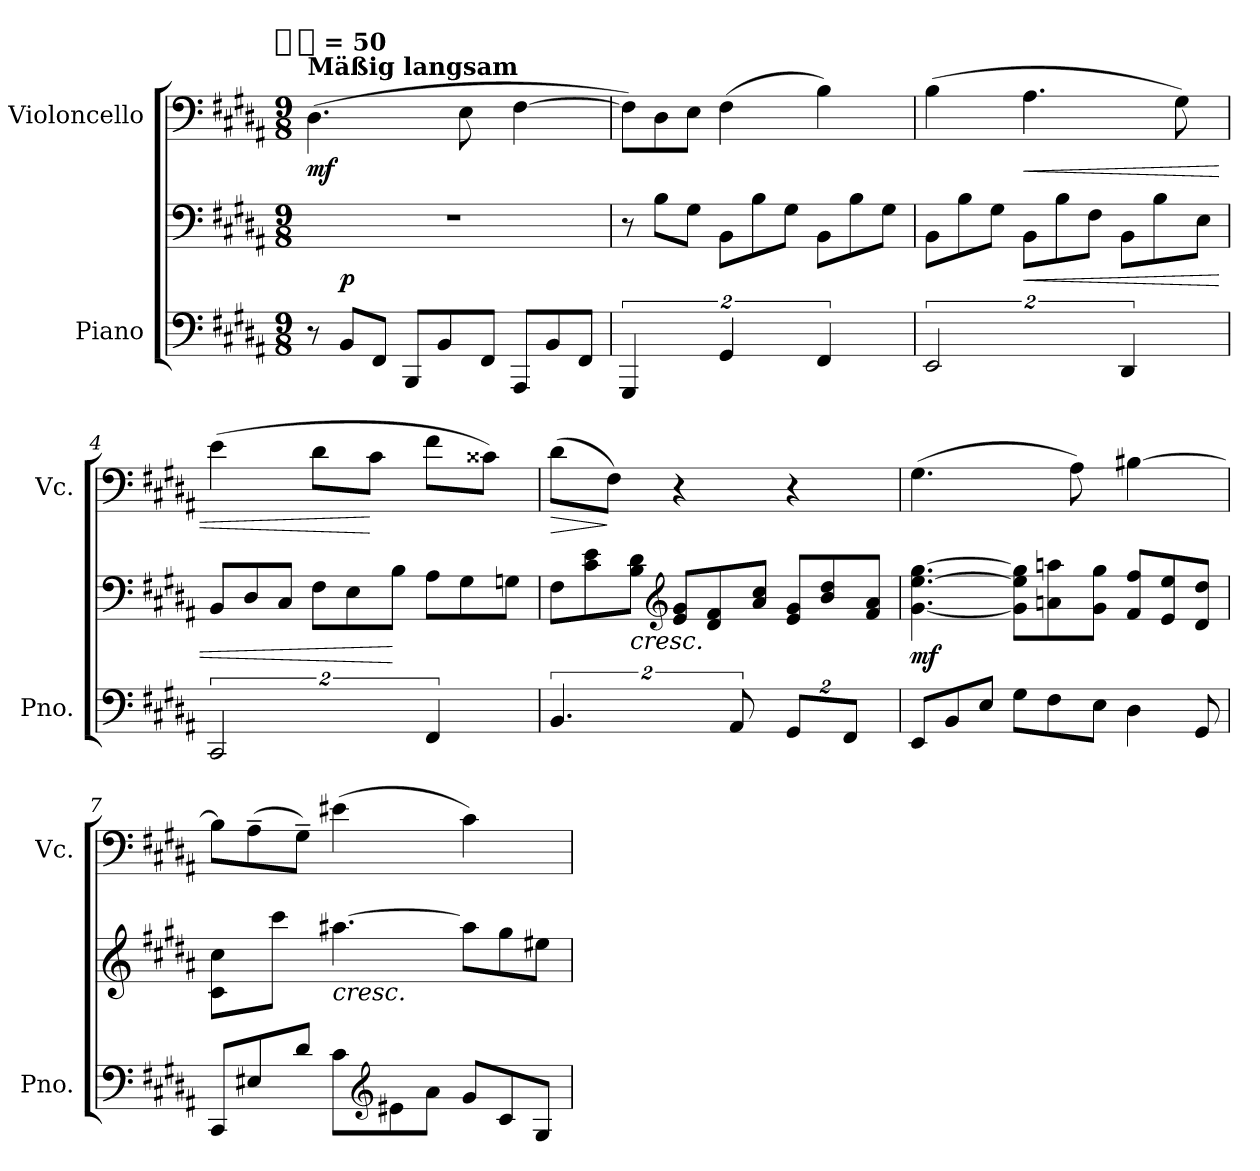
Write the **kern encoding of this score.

**kern	**kern	**dynam	**kern	**dynam
*part2	*part2	*part2	*part1	*part1
*staff3	*staff2	*staff2/3	*staff1	*staff1
*I"Piano	*	*	*I"Violoncello	*
*I'Pno.	*	*	*I'Vc.	*
*clefF4	*clefF4	*	*clefF4	*
*k[f#c#g#d#a#]	*k[f#c#g#d#a#]	*	*k[f#c#g#d#a#]	*
*B:	*B:	*	*B:	*
!!LO:TX:omd:t=[quarter-dot] = 50
*M9/8	*M9/8	*	*M9/8	*
*MM75	*MM75	*	*MM60	*
*	*	*	*Xtuplet	*
=1	=1	=1	=1	=1
*	*^	*	*	*
!	!	!	!	!LO:TX:a:B:t=Mäßig langsam	!
8r	8%9r	8ryy	.	(8%3.D#	mf
8BBL	.	1ryy	p	.	.
8FF#J	.	.	.	.	.
8BBBL	.	.	.	.	.
8BB	.	.	.	.	.
.	.	.	.	16%3E	.
8FF#J	.	.	.	.	.
8AAA#L	.	.	.	[8%3F#	.
8BB	.	.	.	.	.
8FF#J	.	.	.	.	.
=2	=2	=2	=2	=2	=2
!	!LO:TX:b:i:t=sempre legato	!	!	!	!
*	*v	*v	*	*	*
8%3GGG#	8r	.	8F#L])	.
.	8BL	.	8D#	.
.	8G#J	.	8EJ	.
8%3GG#	8BBL	.	(8%3F#	.
.	8B	.	.	.
.	8G#J	.	.	.
8%3FF#	8BBL	.	8%3B)	.
.	8B	.	.	.
.	8G#J	.	.	.
=3	=3	=3	=3	=3
4%3EE	8BBL	.	(8%3B	.
.	8B	.	.	.
.	8G#J	.	.	.
!	!	!	!	!LO:HP:b
.	8BBL	<	8%3.A#	<
.	8B	.	.	.
.	8F#J	.	.	.
8%3DD#	8BBL	.	.	.
.	8B	.	.	.
.	.	.	16%3G#)	.
.	8EJ	.	.	.
=4	=4	=4	=4	=4
4%3CC#	8BBL	.	(8%3e	.
.	8D#	.	.	.
.	8C#J	.	.	.
.	8F#L	.	16%3d#L	.
.	8E	.	.	.
.	.	.	16%3c#J	[
.	8BJ	[	.	.
8%3FF#	8A#L	.	16%3f#L	.
.	8G#	.	.	.
.	.	.	16%3c##XJ)	.
.	8GnJ	.	.	.
=5	=5	=5	=5	=5
!	!	!	!	!LO:HP:b
8%3.BB	8F#L	.	(16%3d#L	>
.	8c# 8e	.	.	.
.	.	.	16%3F#J)	]
!	!LO:TX:b:i:t=cresc.	!	!	!
.	8B 8d#J	.	.	.
*	*clefG2	*	*	*
.	8e 8g#L	.	8%3r	.
.	8d# 8f#	.	.	.
16%3AA#	.	.	.	.
.	8a# 8cc#J	.	.	.
16%3GG#L	8e 8g#L	.	8%3r	.
.	8b 8dd#	.	.	.
16%3FF#J	.	.	.	.
.	8f# 8a#J	.	.	.
=6	=6	=6	=6	=6
8EEL	[4.g# [4.ee [4.gg#	mf	(8%3.G#	.
8BB	.	.	.	.
8EJ	.	.	.	.
8G#L	8g#] 8ee] 8gg#]L	.	.	.
8F#	8an 8aan	.	.	.
.	.	.	16%3A#)	.
8EJ	8g# 8gg#J	.	.	.
4D#	8f# 8ff#L	.	[8%3B#X	.
.	8e 8ee	.	.	.
8GG#	8d# 8dd#J	.	.	.
=7	=7	=7	=7	=7
*	*Xtuplet	*	*	*
8CC#L	16%3c# 16%3cc#L	.	8B#L]	.
8E#X	.	.	(8A#~	.
.	16%3ccc#J	.	.	.
8d#J	.	.	8G#~J)	.
!	!LO:TX:b:i:t=cresc.	!	!	!
8c#L	[4.aa#X	.	(8%3e#X	.
*clefG2	*	*	*	*
8e#X	.	.	.	.
8a#J	.	.	.	.
8g#L	8aa#L]	.	8%3c#)	.
8c#	8gg#	.	.	.
8G#J	8ee#XJ	.	.	.
=	=	=	=	=
*-	*-	*-	*-	*-
